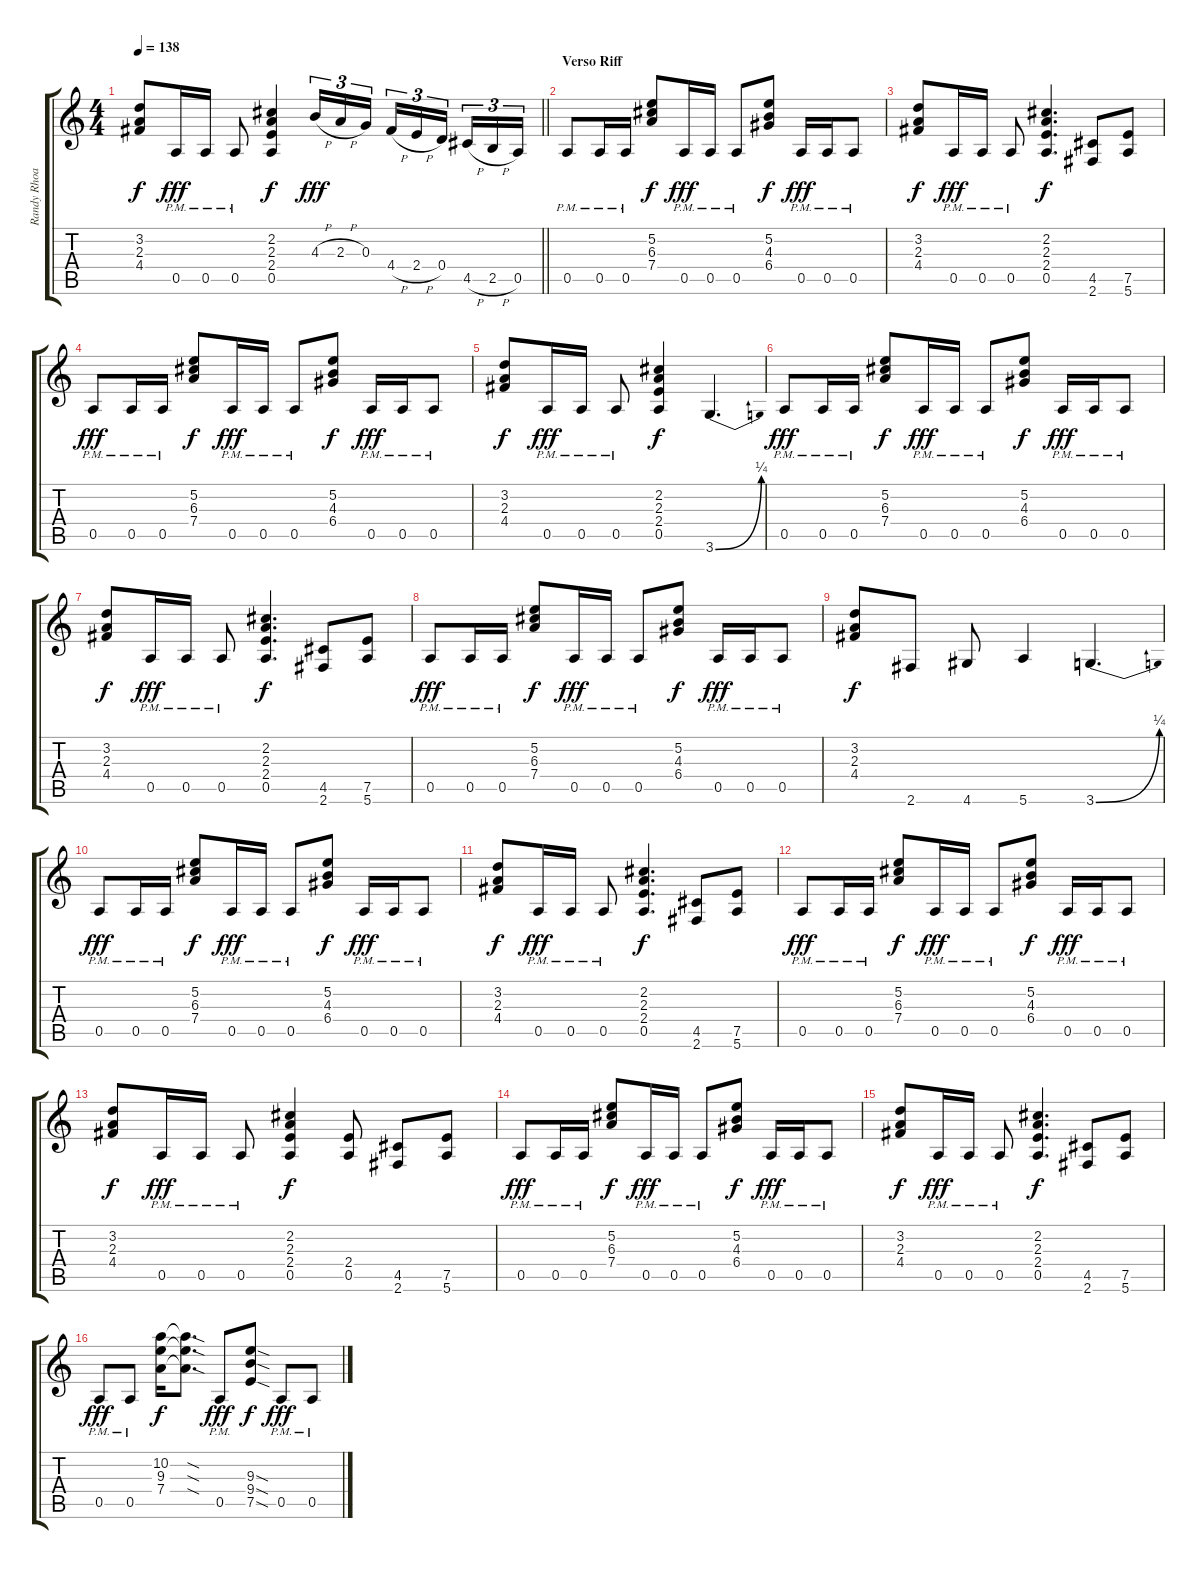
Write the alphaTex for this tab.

\track ("Randy Rhoads" "Randy Rhoa") {instrument distortionguitar}
\staff {score tabs}
\tuning (E4 B3 G3 D3 A2 E2) {hide}
\ts (4 4)
\tempo 138
\clef g2
\barLineRight lightlight
\ks c
(3.2 2.3 4.4).8{dy f} 0.5{pm}.16{dy fff} 0.5{pm}.16 0.5{pm}.8 (2.2 2.3 2.4 0.5).4{dy f} 4.3{h}.16{tu (3 2) dy fff} 2.3{h}.16{tu (3 2)} 0.3.16{tu (3 2)} 4.4{h}.16{tu (3 2)} 2.4{h}.16{tu (3 2)} 0.4.16{tu (3 2) beam splitsecondary} 4.5{h}.16{tu (3 2)} 2.5{h}.16{tu (3 2)} 0.5.16{tu (3 2)} |
\section ("" "Verso Riff")
0.5{pm}.8 0.5{pm}.16 0.5{pm}.16 (5.2 6.3 7.4).8{dy f} 0.5{pm}.16{dy fff} 0.5{pm}.16 0.5{pm}.8 (5.2 4.3 6.4).8{dy f} 0.5{pm}.16{dy fff} 0.5{pm}.16 0.5{pm}.8 |
(3.2 2.3 4.4).8{dy f} 0.5{pm}.16{dy fff} 0.5{pm}.16 0.5{pm}.8 (2.2 2.3 2.4 0.5).4{d dy f} (4.5 2.6).8 (7.5 5.6).8 |
0.5{pm}.8{dy fff} 0.5{pm}.16 0.5{pm}.16 (5.2 6.3 7.4).8{dy f} 0.5{pm}.16{dy fff} 0.5{pm}.16 0.5{pm}.8 (5.2 4.3 6.4).8{dy f} 0.5{pm}.16{dy fff} 0.5{pm}.16 0.5{pm}.8 |
(3.2 2.3 4.4).8{dy f} 0.5{pm}.16{dy fff} 0.5{pm}.16 0.5{pm}.8 (2.2 2.3 2.4 0.5).4{dy f} 3.6{be (bend 0 0 60 1)}.4{d} |
0.5{pm}.8{dy fff} 0.5{pm}.16 0.5{pm}.16 (5.2 6.3 7.4).8{dy f} 0.5{pm}.16{dy fff} 0.5{pm}.16 0.5{pm}.8 (5.2 4.3 6.4).8{dy f} 0.5{pm}.16{dy fff} 0.5{pm}.16 0.5{pm}.8 |
(3.2 2.3 4.4).8{dy f} 0.5{pm}.16{dy fff} 0.5{pm}.16 0.5{pm}.8 (2.2 2.3 2.4 0.5).4{d dy f} (4.5 2.6).8 (7.5 5.6).8 |
0.5{pm}.8{dy fff} 0.5{pm}.16 0.5{pm}.16 (5.2 6.3 7.4).8{dy f} 0.5{pm}.16{dy fff} 0.5{pm}.16 0.5{pm}.8 (5.2 4.3 6.4).8{dy f} 0.5{pm}.16{dy fff} 0.5{pm}.16 0.5{pm}.8 |
(3.2 2.3 4.4).8{dy f} 2.6.8 4.6.8 5.6.4 3.6{be (bend 0 0 60 1)}.4{d} |
0.5{pm}.8{dy fff} 0.5{pm}.16 0.5{pm}.16 (5.2 6.3 7.4).8{dy f} 0.5{pm}.16{dy fff} 0.5{pm}.16 0.5{pm}.8 (5.2 4.3 6.4).8{dy f} 0.5{pm}.16{dy fff} 0.5{pm}.16 0.5{pm}.8 |
(3.2 2.3 4.4).8{dy f} 0.5{pm}.16{dy fff} 0.5{pm}.16 0.5{pm}.8 (2.2 2.3 2.4 0.5).4{d dy f} (4.5 2.6).8 (7.5 5.6).8 |
0.5{pm}.8{dy fff} 0.5{pm}.16 0.5{pm}.16 (5.2 6.3 7.4).8{dy f} 0.5{pm}.16{dy fff} 0.5{pm}.16 0.5{pm}.8 (5.2 4.3 6.4).8{dy f} 0.5{pm}.16{dy fff} 0.5{pm}.16 0.5{pm}.8 |
(3.2 2.3 4.4).8{dy f} 0.5{pm}.16{dy fff} 0.5{pm}.16 0.5{pm}.8 (2.2 2.3 2.4 0.5).4{dy f} (2.4 0.5).8 (4.5 2.6).8 (7.5 5.6).8 |
0.5{pm}.8{dy fff} 0.5{pm}.16 0.5{pm}.16 (5.2 6.3 7.4).8{dy f} 0.5{pm}.16{dy fff} 0.5{pm}.16 0.5{pm}.8 (5.2 4.3 6.4).8{dy f} 0.5{pm}.16{dy fff} 0.5{pm}.16 0.5{pm}.8 |
(3.2 2.3 4.4).8{dy f} 0.5{pm}.16{dy fff} 0.5{pm}.16 0.5{pm}.8 (2.2 2.3 2.4 0.5).4{d dy f} (4.5 2.6).8 (7.5 5.6).8 |
0.5{pm}.8{dy fff} 0.5{pm}.8 (10.2 9.3 7.4).16{dy f} (10.2{sod t} 9.3{sod t} 7.4{sod t}).8{d} 0.5{pm}.8{dy fff} (9.3{sod} 9.4{sod} 7.5{sod}).8{dy f} 0.5{pm}.8{dy fff} 0.5{pm}.8
